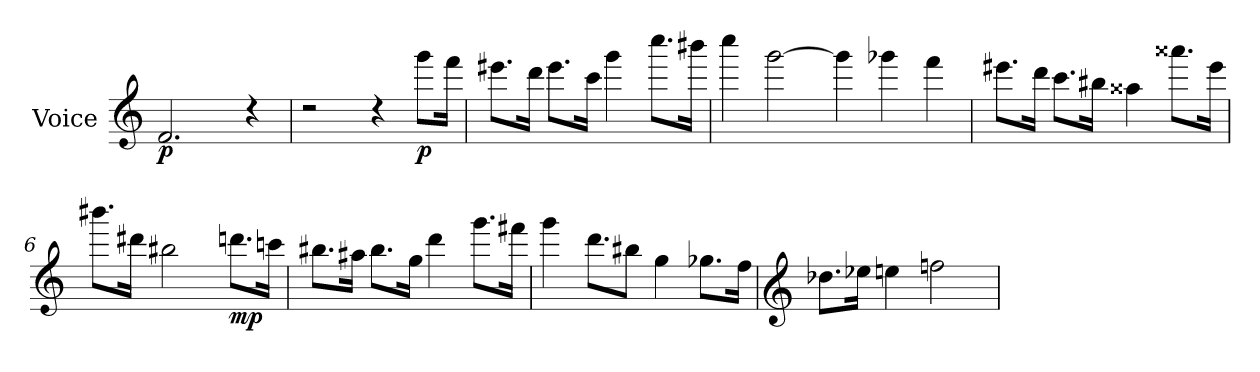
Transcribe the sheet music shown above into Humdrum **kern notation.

**kern	**dynam
*part1	*part1
*staff1	*staff1
*I"Voice	*
*I'Voice	*
*clefG3	*
=1	=1
!	!LO:DY:b
2.d/	p
4rb	.
=2	=2
2rcc	.
4rb	.
!	!LO:DY:b
8eee\L	p
16ddd\Jk	.
=3	=3
8.ccc#X\L	.
16bb\Jk	.
8.ccc#\L	.
16aa\Jk	.
4eee\	.
8.aaa\L	.
16ggg#X\Jk	.
=4	=4
4aaa\	.
[>2eee\	.
4eee\]	.
4eee-X\	.
4ddd\	.
!!LO:LB:g=z
=5	=5
8.ccc#X\L	.
16bb\Jk	.
8.aa\L	.
16gg#X\Jk	.
4ff##X\	.
8.fff##X\L	.
16ccc#\Jk	.
=6	=6
8.ggg#X\L	.
16bb#X\Jk	.
2gg#X\	.
!	!LO:DY:b
8.bbn\L	mp
16aan\Jk	.
=7	=7
8.gg#X\L	.
16ff#X\Jk	.
8.gg#\L	.
16ee\Jk	.
4bb\	.
8.eee\L	.
16ddd#X\Jk	.
=8	=8
4eee\	.
8.bb\L	.
8gg#X\J	.
4ee\	.
8.ee-X\L	.
16dd\Jk	.
!!LO:LB:g=z
=9	=9
*clefG2	*
8.dd-X\L	.
16ee-X\Jk	.
4een\	.
2ffn\	.
=	=
*-	*-
